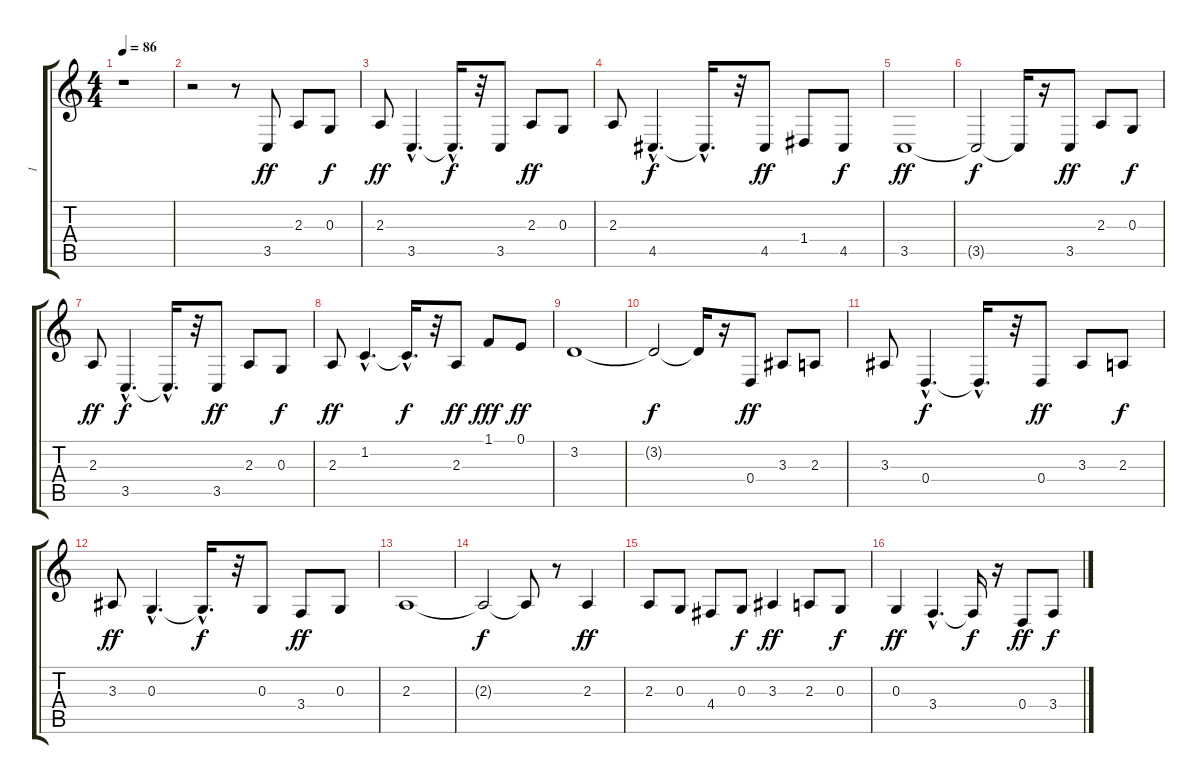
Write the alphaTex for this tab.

\track ("1" "1") {instrument englishhorn}
\staff {score tabs}
\tuning (E4 B3 G3 D3 A2 E2) {hide}
\ts (4 4)
\tempo 86
\clef g2
\ks c
r.1{dy f} |
r.2 r.8 3.5.8{dy ff} 2.3.8 0.3.8{dy f} |
2.3.8{dy ff} 3.5{hac}.4{d} 3.5{hac t}.16{d dy f} r.32 3.5.8 2.3.8{dy ff} 0.3.8 |
2.3.8 4.5{hac}.4{d dy f} 4.5{hac t}.16{d} r.32 4.5.8{dy ff} 1.4.8 4.5.8{dy f} |
3.5.1{dy ff} |
3.5{t}.2{dy f} 3.5{t}.16 r.16 3.5.8{dy ff} 2.3.8 0.3.8{dy f} |
2.3.8{dy ff} 3.5{hac}.4{d dy f} 3.5{hac t}.16{d} r.32 3.5.8{dy ff} 2.3.8 0.3.8{dy f} |
2.3.8{dy ff} 1.2{hac}.4{d} 1.2{hac t}.16{d dy f} r.32 2.3.8{dy ff} 1.1.8{dy fff} 0.1.8{dy ff} |
3.2.1 |
3.2{t}.2{dy f} 3.2{t}.16 r.16 0.4.8{dy ff} 3.3.8 2.3.8 |
3.3.8 0.4{hac}.4{d dy f} 0.4{hac t}.16{d} r.32 0.4.8{dy ff} 3.3.8 2.3.8{dy f} |
3.3.8{dy ff} 0.3{hac}.4{d} 0.3{hac t}.16{d dy f} r.32 0.3.8 3.4.8{dy ff} 0.3.8 |
2.3.1 |
2.3{t}.2{dy f} 2.3{t}.8 r.8 2.3.4{dy ff} |
2.3.8 0.3.8 4.4.8 0.3.8{dy f} 3.3.4{dy ff} 2.3.8 0.3.8{dy f} |
0.3.4{dy ff} 3.4{hac}.4{d} 3.4{t}.16{dy f} r.16 0.4.8{dy ff} 3.4.8{dy f}
